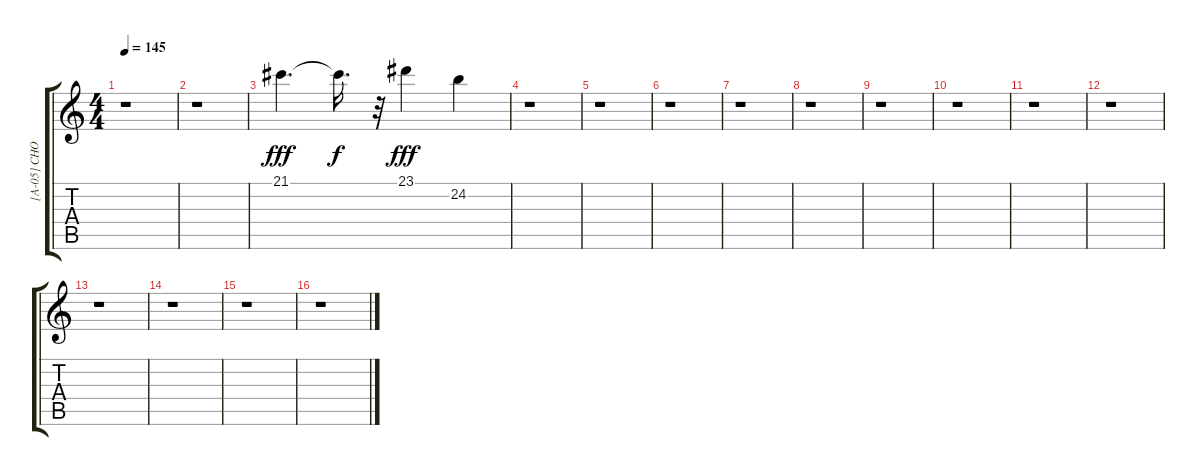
\track ("[A-05] CHORUS" "[A-05] CHO") {instrument voiceoohs}
\staff {score tabs}
\tuning (E4 B3 G3 D3 A2 E2) {hide}
\ts (4 4)
\tempo 145
\clef g2
\ks c
r.1{dy f} |
r.1 |
21.1.4{d dy fff} 21.1{t}.16{d dy f} r.32 23.1.4{dy fff} 24.2.4 |
r.1 |
r.1 |
r.1 |
r.1 |
r.1 |
r.1 |
r.1 |
r.1 |
r.1 |
r.1 |
r.1 |
r.1 |
r.1
